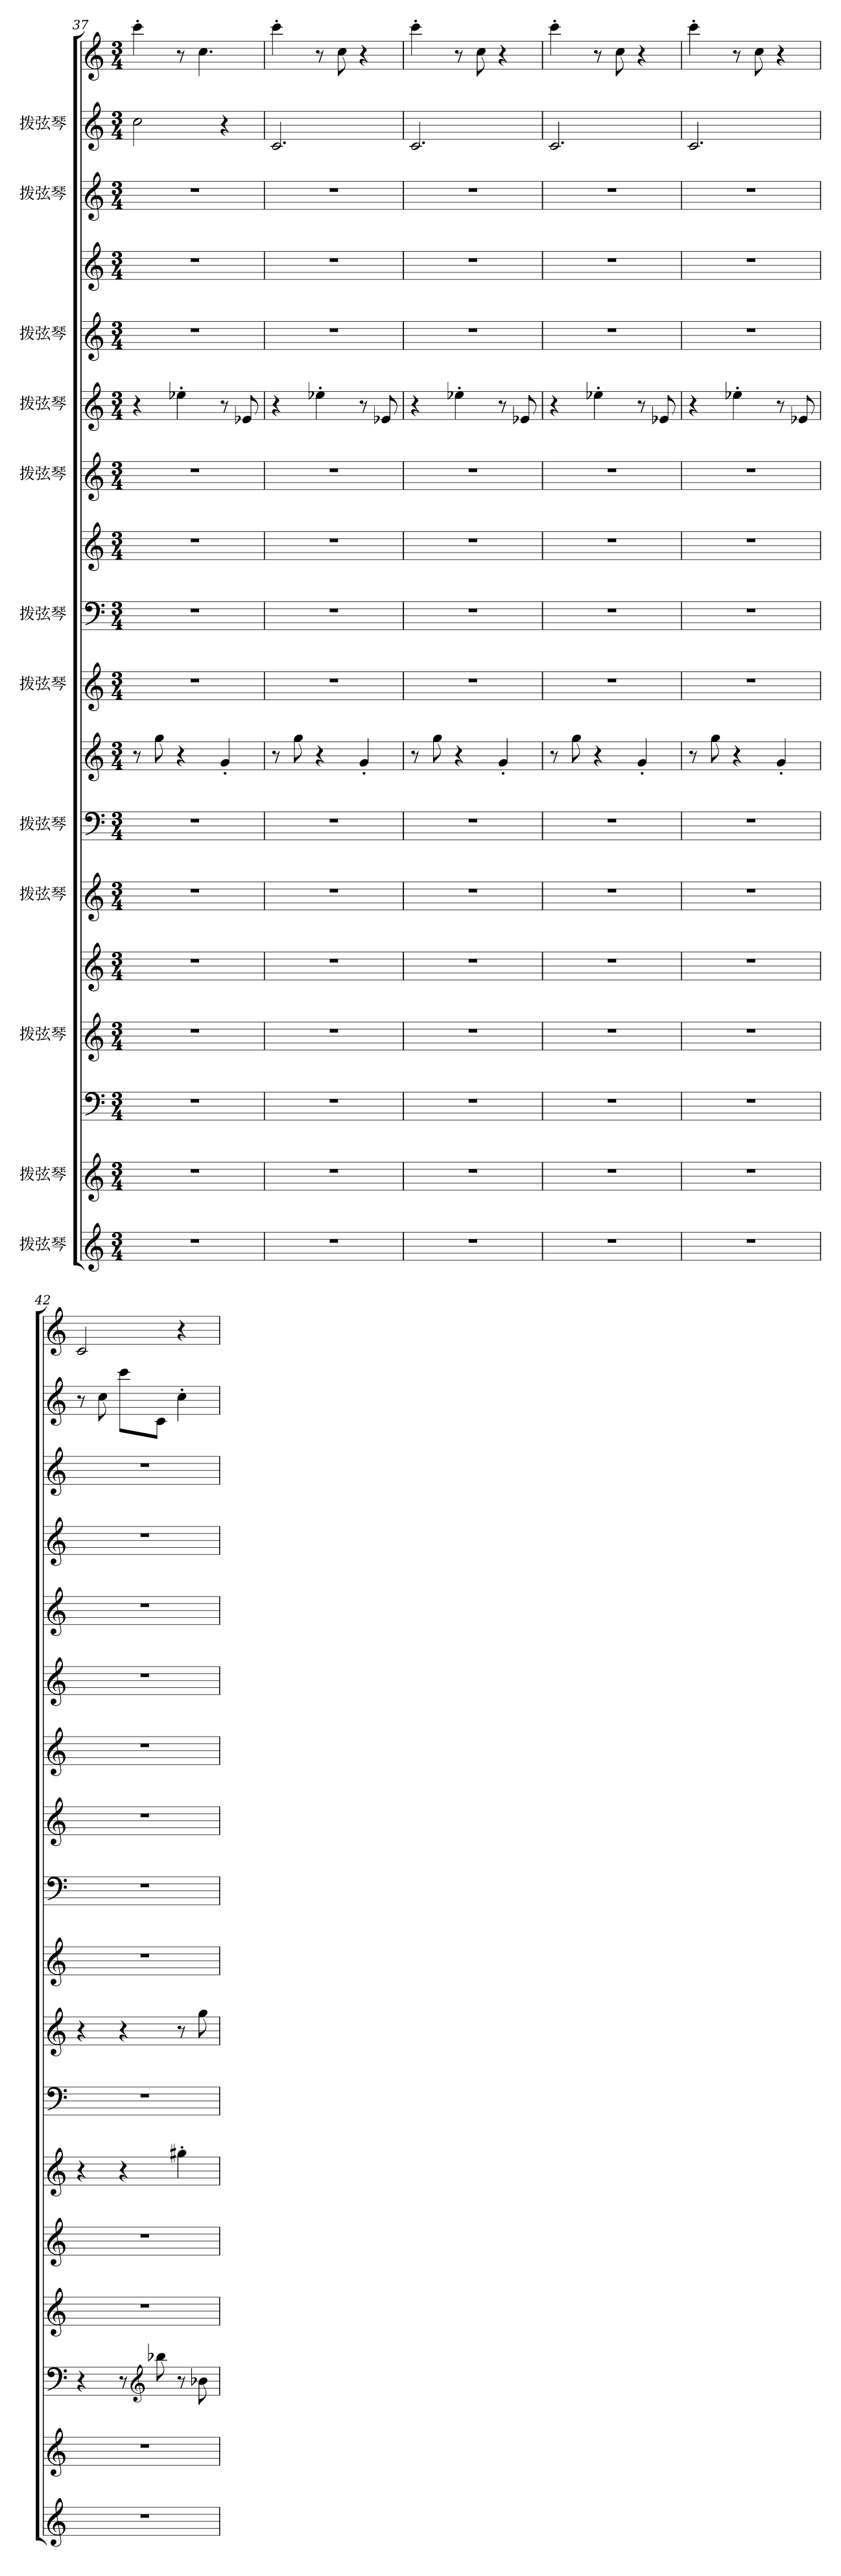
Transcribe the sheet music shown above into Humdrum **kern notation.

**kern	**kern	**kern	**kern	**kern	**kern	**kern	**kern	**kern	**kern	**kern	**kern	**kern	**kern	**kern	**kern	**kern	**kern
*part12	*part11	*part11	*part10	*part10	*part9	*part8	*part8	*part7	*part6	*part6	*part5	*part4	*part3	*part3	*part2	*part1	*part1
*staff18	*staff17	*staff16	*staff15	*staff14	*staff13	*staff12	*staff11	*staff10	*staff9	*staff8	*staff7	*staff6	*staff5	*staff4	*staff3	*staff2	*staff1
*I"拨弦琴	*I"拨弦琴	*	*I"拨弦琴	*	*I"拨弦琴	*I"拨弦琴	*	*I"拨弦琴	*I"拨弦琴	*	*I"拨弦琴	*I"拨弦琴	*I"拨弦琴	*	*I"拨弦琴	*I"拨弦琴	*
*clefG2	*clefG2	*clefF4	*clefG2	*clefG2	*clefG2	*clefF4	*clefG2	*clefG2	*clefF4	*clefG2	*clefG2	*clefG2	*clefG2	*clefG2	*clefG2	*clefG2	*clefG2
*k[]	*k[]	*k[]	*k[]	*k[]	*k[]	*k[]	*k[]	*k[]	*k[]	*k[]	*k[]	*k[]	*k[]	*k[]	*k[]	*k[]	*k[]
*M3/4	*M3/4	*M3/4	*M3/4	*M3/4	*M3/4	*M3/4	*M3/4	*M3/4	*M3/4	*M3/4	*M3/4	*M3/4	*M3/4	*M3/4	*M3/4	*M3/4	*M3/4
=37	=37	=37	=37	=37	=37	=37	=37	=37	=37	=37	=37	=37	=37	=37	=37	=37	=37
2.r	2.r	2.r	2.r	2.r	2.r	2.r	8r	2.r	2.r	2.r	2.r	4r	2.r	2.r	2.r	2cc\	4ccc'\
.	.	.	.	.	.	.	8gg\	.	.	.	.	.	.	.	.	.	.
.	.	.	.	.	.	.	4r	.	.	.	.	4ee-X'\	.	.	.	.	8r
.	.	.	.	.	.	.	.	.	.	.	.	.	.	.	.	.	4.cc\
.	.	.	.	.	.	.	4g'/	.	.	.	.	8r	.	.	.	4r	.
.	.	.	.	.	.	.	.	.	.	.	.	8e-X/	.	.	.	.	.
!!LO:PB:g=z
=38	=38	=38	=38	=38	=38	=38	=38	=38	=38	=38	=38	=38	=38	=38	=38	=38	=38
2.r	2.r	2.r	2.r	2.r	2.r	2.r	8r	2.r	2.r	2.r	2.r	4r	2.r	2.r	2.r	2.c/	4ccc'\
.	.	.	.	.	.	.	8gg\	.	.	.	.	.	.	.	.	.	.
.	.	.	.	.	.	.	4r	.	.	.	.	4ee-X'\	.	.	.	.	8r
.	.	.	.	.	.	.	.	.	.	.	.	.	.	.	.	.	8cc\
.	.	.	.	.	.	.	4g'/	.	.	.	.	8r	.	.	.	.	4r
.	.	.	.	.	.	.	.	.	.	.	.	8e-X/	.	.	.	.	.
=39	=39	=39	=39	=39	=39	=39	=39	=39	=39	=39	=39	=39	=39	=39	=39	=39	=39
2.r	2.r	2.r	2.r	2.r	2.r	2.r	8r	2.r	2.r	2.r	2.r	4r	2.r	2.r	2.r	2.c/	4ccc'\
.	.	.	.	.	.	.	8gg\	.	.	.	.	.	.	.	.	.	.
.	.	.	.	.	.	.	4r	.	.	.	.	4ee-X'\	.	.	.	.	8r
.	.	.	.	.	.	.	.	.	.	.	.	.	.	.	.	.	8cc\
.	.	.	.	.	.	.	4g'/	.	.	.	.	8r	.	.	.	.	4r
.	.	.	.	.	.	.	.	.	.	.	.	8e-X/	.	.	.	.	.
=40	=40	=40	=40	=40	=40	=40	=40	=40	=40	=40	=40	=40	=40	=40	=40	=40	=40
2.r	2.r	2.r	2.r	2.r	2.r	2.r	8r	2.r	2.r	2.r	2.r	4r	2.r	2.r	2.r	2.c/	4ccc'\
.	.	.	.	.	.	.	8gg\	.	.	.	.	.	.	.	.	.	.
.	.	.	.	.	.	.	4r	.	.	.	.	4ee-X'\	.	.	.	.	8r
.	.	.	.	.	.	.	.	.	.	.	.	.	.	.	.	.	8cc\
.	.	.	.	.	.	.	4g'/	.	.	.	.	8r	.	.	.	.	4r
.	.	.	.	.	.	.	.	.	.	.	.	8e-X/	.	.	.	.	.
=41	=41	=41	=41	=41	=41	=41	=41	=41	=41	=41	=41	=41	=41	=41	=41	=41	=41
2.r	2.r	2.r	2.r	2.r	2.r	2.r	8r	2.r	2.r	2.r	2.r	4r	2.r	2.r	2.r	2.c/	4ccc'\
.	.	.	.	.	.	.	8gg\	.	.	.	.	.	.	.	.	.	.
.	.	.	.	.	.	.	4r	.	.	.	.	4ee-X'\	.	.	.	.	8r
.	.	.	.	.	.	.	.	.	.	.	.	.	.	.	.	.	8cc\
.	.	.	.	.	.	.	4g'/	.	.	.	.	8r	.	.	.	.	4r
.	.	.	.	.	.	.	.	.	.	.	.	8e-X/	.	.	.	.	.
=42	=42	=42	=42	=42	=42	=42	=42	=42	=42	=42	=42	=42	=42	=42	=42	=42	=42
2.r	2.r	4r	2.r	2.r	4r	2.r	4r	2.r	2.r	2.r	2.r	2.r	2.r	2.r	2.r	8r	2c/
.	.	.	.	.	.	.	.	.	.	.	.	.	.	.	.	8cc\	.
.	.	8r	.	.	4r	.	4r	.	.	.	.	.	.	.	.	8ccc\L	.
*	*	*clefG2	*	*	*	*	*	*	*	*	*	*	*	*	*	*	*
.	.	8bb-X\	.	.	.	.	.	.	.	.	.	.	.	.	.	8c\J	.
.	.	8r	.	.	4gg#X'\	.	8r	.	.	.	.	.	.	.	.	4cc'\	4r
.	.	8b-X\	.	.	.	.	8gg\	.	.	.	.	.	.	.	.	.	.
=	=	=	=	=	=	=	=	=	=	=	=	=	=	=	=	=	=
*-	*-	*-	*-	*-	*-	*-	*-	*-	*-	*-	*-	*-	*-	*-	*-	*-	*-
